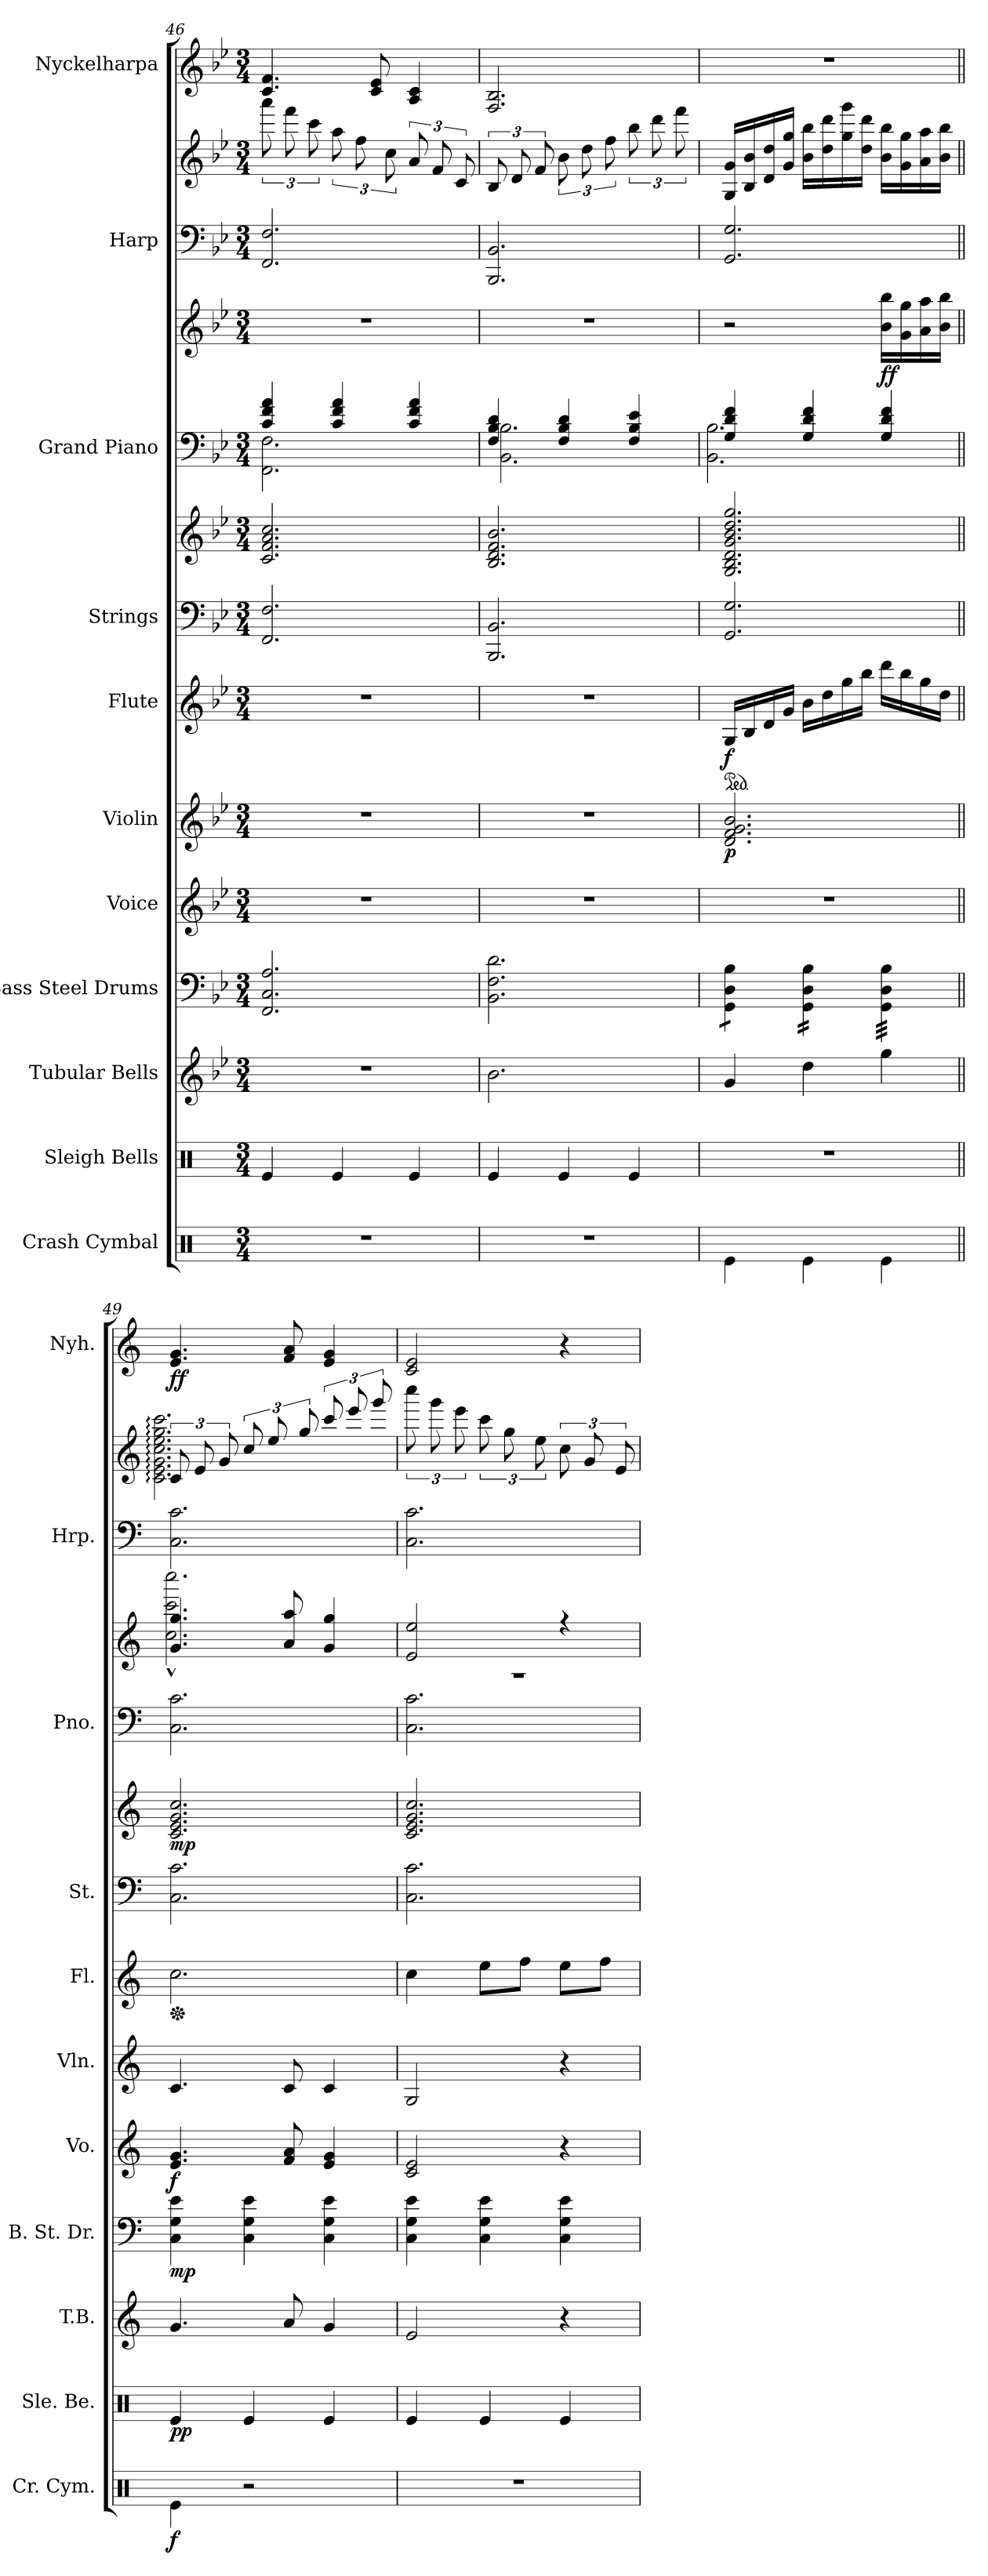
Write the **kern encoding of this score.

**kern	**dynam	**kern	**dynam	**kern	**kern	**dynam	**kern	**dynam	**kern	**dynam	**kern	**dynam	**kern	**kern	**dynam	**kern	**kern	**dynam	**kern	**kern	**kern	**dynam
*part11	*part11	*part10	*part10	*part9	*part8	*part8	*part7	*part7	*part6	*part6	*part5	*part5	*part4	*part4	*part4	*part3	*part3	*part3	*part2	*part2	*part1	*part1
*staff14	*staff14	*staff13	*staff13	*staff12	*staff11	*staff11	*staff10	*staff10	*staff9	*staff9	*staff8	*staff8	*staff7	*staff6	*staff6/7	*staff5	*staff4	*staff4/5	*staff3	*staff2	*staff1	*staff1
*I"Crash Cymbal	*	*I"Sleigh Bells	*	*I"Tubular Bells	*I"Bass Steel Drums	*	*I"Voice	*	*I"Violin	*	*I"Flute	*	*I"Strings	*	*	*I"Grand Piano	*	*	*I"Harp	*	*I"Nyckelharpa	*
*I'Cr. Cym.	*	*I'Sle. Be.	*	*I'T.B.	*I'B. St. Dr.	*	*I'Vo.	*	*I'Vln.	*	*I'Fl.	*	*I'St.	*	*	*I'Pno.	*	*	*I'Hrp.	*	*I'Nyh.	*
!!LO:PB:g=z
*clefX	*	*clefX	*	*clefG2	*clefF4	*	*clefG2	*	*clefG2	*	*clefG2	*	*clefF4	*clefG2	*	*clefF4	*clefG2	*	*clefF4	*clefG2	*clefG2	*
*k[]	*	*k[]	*	*k[b-e-]	*k[b-e-]	*	*k[b-e-]	*	*k[b-e-]	*	*k[b-e-]	*	*k[b-e-]	*k[b-e-]	*	*k[b-e-]	*k[b-e-]	*	*k[b-e-]	*k[b-e-]	*k[b-e-]	*
*M3/4	*	*M3/4	*	*M3/4	*M3/4	*	*M3/4	*	*M3/4	*	*M3/4	*	*M3/4	*M3/4	*	*M3/4	*M3/4	*	*M3/4	*M3/4	*M3/4	*
=46	=46	=46	=46	=46	=46	=46	=46	=46	=46	=46	=46	=46	=46	=46	=46	=46	=46	=46	=46	=46	=46	=46
*	*	*	*	*	*	*	*	*	*	*	*	*	*	*	*	*^	*	*	*	*	*	*
2.r	.	4Re/	.	2.r	2.FF/ 2.C/ 2.A/	.	2.r	.	2.r	.	2.r	.	2.FF/ 2.F/	2.c/ 2.f/ 2.a/ 2.cc/	.	4c/ 4f/ 4a/	2.FF\ 2.F\	2.r	.	2.FF/ 2.F/	12aaa\	4.c/ 4.f/	.
.	.	.	.	.	.	.	.	.	.	.	.	.	.	.	.	.	.	.	.	.	12fff\	.	.
.	.	.	.	.	.	.	.	.	.	.	.	.	.	.	.	.	.	.	.	.	12ccc\	.	.
.	.	4Re/	.	.	.	.	.	.	.	.	.	.	.	.	.	4c/ 4f/ 4a/	.	.	.	.	12aa\	.	.
.	.	.	.	.	.	.	.	.	.	.	.	.	.	.	.	.	.	.	.	.	12ff\	.	.
.	.	.	.	.	.	.	.	.	.	.	.	.	.	.	.	.	.	.	.	.	.	8c/ 8e-/	.
.	.	.	.	.	.	.	.	.	.	.	.	.	.	.	.	.	.	.	.	.	12cc\	.	.
.	.	4Re/	.	.	.	.	.	.	.	.	.	.	.	.	.	4c/ 4f/ 4a/	.	.	.	.	12a/	4A/ 4c/	.
.	.	.	.	.	.	.	.	.	.	.	.	.	.	.	.	.	.	.	.	.	12f/	.	.
.	.	.	.	.	.	.	.	.	.	.	.	.	.	.	.	.	.	.	.	.	12c/	.	.
=47	=47	=47	=47	=47	=47	=47	=47	=47	=47	=47	=47	=47	=47	=47	=47	=47	=47	=47	=47	=47	=47	=47	=47
2.r	.	4Re/	.	2.b-\	2.BB-\ 2.F\ 2.d\	.	2.r	.	2.r	.	2.r	.	2.BBB-/ 2.BB-/	2.B-/ 2.d/ 2.f/ 2.b-/	.	4F/ 4B-/ 4d/	2.BB-\ 2.B-\	2.r	.	2.BBB-/ 2.BB-/	12B-/	2.F/ 2.B-/	.
.	.	.	.	.	.	.	.	.	.	.	.	.	.	.	.	.	.	.	.	.	12d/	.	.
.	.	.	.	.	.	.	.	.	.	.	.	.	.	.	.	.	.	.	.	.	12f/	.	.
.	.	4Re/	.	.	.	.	.	.	.	.	.	.	.	.	.	4F/ 4B-/ 4d/	.	.	.	.	12b-\	.	.
.	.	.	.	.	.	.	.	.	.	.	.	.	.	.	.	.	.	.	.	.	12dd\	.	.
.	.	.	.	.	.	.	.	.	.	.	.	.	.	.	.	.	.	.	.	.	12ff\	.	.
.	.	4Re/	.	.	.	.	.	.	.	.	.	.	.	.	.	4F/ 4B-/ 4e-/	.	.	.	.	12bb-\	.	.
.	.	.	.	.	.	.	.	.	.	.	.	.	.	.	.	.	.	.	.	.	12ddd\	.	.
.	.	.	.	.	.	.	.	.	.	.	.	.	.	.	.	.	.	.	.	.	12fff\	.	.
=48	=48	=48	=48	=48	=48	=48	=48	=48	=48	=48	=48	=48	=48	=48	=48	=48	=48	=48	=48	=48	=48	=48	=48
*	*	*	*	*k[]	*k[]	*	*k[]	*	*k[]	*	*k[]	*	*k[]	*k[]	*	*k[]	*	*k[]	*	*k[]	*k[]	*k[]	*
*	*	*	*	*	*	*	*	*	*	*	*ped	*	*	*	*	*	*	*	*	*	*	*	*
!	!	!	!	!	!	!	!	!	!	!LO:DY:b	!	!LO:DY:b	!	!	!	!	!	!	!	!	!	!	!
*	*	*	*	*	*tremolo	*	*	*	*	*	*	*	*	*	*	*	*	*	*	*	*	*	*
4Re\	.	2.r	.	4g/	8GG\ 8D\ 8B\L	.	2.r	.	2.d/ 2.f/ 2.g/ 2.b/	p	16G/LL	f	2.GG/ 2.G/	2.G/ 2.B/ 2.d/ 2.g/ 2.b/ 2.dd/ 2.gg/	.	4G/ 4d/ 4f/	2.BB\ 2.B\	2r	.	2.GG/ 2.G/	16G/ 16g/LL	2.r	.
.	.	.	.	.	.	.	.	.	.	.	16B/	.	.	.	.	.	.	.	.	.	16B/ 16b/	.	.
.	.	.	.	.	8GG\ 8D\ 8B\J	.	.	.	.	.	16d/	.	.	.	.	.	.	.	.	.	16d/ 16dd/	.	.
.	.	.	.	.	.	.	.	.	.	.	16g/JJ	.	.	.	.	.	.	.	.	.	16g/ 16gg/JJ	.	.
4Re\	.	.	.	4dd\	16GG\ 16D\ 16B\LL	.	.	.	.	.	16b\LL	.	.	.	.	4G/ 4d/ 4f/	.	.	.	.	16b\ 16bb\LL	.	.
.	.	.	.	.	16GG\ 16D\ 16B\	.	.	.	.	.	16dd\	.	.	.	.	.	.	.	.	.	16dd\ 16ddd\	.	.
.	.	.	.	.	16GG\ 16D\ 16B\	.	.	.	.	.	16gg\	.	.	.	.	.	.	.	.	.	16gg\ 16ggg\	.	.
.	.	.	.	.	16GG\ 16D\ 16B\JJ	.	.	.	.	.	16bb\JJ	.	.	.	.	.	.	.	.	.	16dd\ 16ddd\JJ	.	.
!	!	!	!	!	!	!	!	!	!	!	!	!	!	!	!	!	!	!	!LO:DY:b	!	!	!	!
4Re\	.	.	.	4gg\	32GG\ 32D\ 32B\LLL	.	.	.	.	.	16ddd\LL	.	.	.	.	4G/ 4d/ 4f/	.	16b\ 16bb\LL	ff	.	16b\ 16bb\LL	.	.
.	.	.	.	.	32GG\ 32D\ 32B\	.	.	.	.	.	.	.	.	.	.	.	.	.	.	.	.	.	.
.	.	.	.	.	32GG\ 32D\ 32B\	.	.	.	.	.	16bb\	.	.	.	.	.	.	16g\ 16gg\	.	.	16g\ 16gg\	.	.
.	.	.	.	.	32GG\ 32D\ 32B\	.	.	.	.	.	.	.	.	.	.	.	.	.	.	.	.	.	.
.	.	.	.	.	32GG\ 32D\ 32B\	.	.	.	.	.	16gg\	.	.	.	.	.	.	16a\ 16aa\	.	.	16a\ 16aa\	.	.
.	.	.	.	.	32GG\ 32D\ 32B\	.	.	.	.	.	.	.	.	.	.	.	.	.	.	.	.	.	.
.	.	.	.	.	32GG\ 32D\ 32B\	.	.	.	.	.	16dd\JJ	.	.	.	.	.	.	16b\ 16bb\JJ	.	.	16b\ 16bb\JJ	.	.
.	.	.	.	.	32GG\ 32D\ 32B\JJJ	.	.	.	.	.	.	.	.	.	.	.	.	.	.	.	.	.	.
*	*	*	*	*	*Xtremolo	*	*	*	*	*	*	*	*	*	*	*	*	*	*	*	*	*	*
*	*	*	*	*	*	*	*	*	*	*	*	*	*	*	*	*v	*v	*	*	*	*	*	*
!!LO:PB:g=z
=49||	=49||	=49||	=49||	=49||	=49||	=49||	=49||	=49||	=49||	=49||	=49||	=49||	=49||	=49||	=49||	=49||	=49||	=49||	=49||	=49||	=49||	=49||
*	*	*	*	*k[]	*k[]	*	*k[]	*	*k[]	*	*k[]	*	*k[]	*k[]	*	*k[]	*k[]	*	*k[]	*k[]	*k[]	*
*	*	*	*	*	*	*	*	*	*	*	*Xped	*	*	*	*	*	*	*	*	*	*	*
*	*	*	*	*	*	*	*	*	*	*	*	*	*	*	*	*	*^	*	*	*^	*	*
!	!LO:DY:b	!	!LO:DY:b	!	!	!LO:DY:b	!	!LO:DY:b	!	!	!	!	!	!	!LO:DY:b	!	!	!	!	!	!	!	!	!LO:DY:b
4Re\	f	4Re/	pp	4.g/	4C\ 4G\ 4e\	mp	4.e/ 4.g/	f	4.c/	.	2.cc\	.	2.C\ 2.c\	2.c/ 2.e/ 2.g/ 2.cc/	mp	2.C\ 2.c\	4.g/ 4.gg/	2.cc\^^ 2.ccc\^^ 2.cccc\^^	.	2.C\ 2.c\	12c/	2.c\: 2.e\: 2.g\: 2.cc\: 2.ee\: 2.gg\: 2.ccc\:	4.e/ 4.g/	ff
.	.	.	.	.	.	.	.	.	.	.	.	.	.	.	.	.	.	.	.	.	12e/	.	.	.
.	.	.	.	.	.	.	.	.	.	.	.	.	.	.	.	.	.	.	.	.	12g/	.	.	.
2r	.	4Re/	.	.	4C\ 4G\ 4e\	.	.	.	.	.	.	.	.	.	.	.	.	.	.	.	12cc/	.	.	.
.	.	.	.	.	.	.	.	.	.	.	.	.	.	.	.	.	.	.	.	.	12ee/	.	.	.
.	.	.	.	8a/	.	.	8f/ 8a/	.	8c/	.	.	.	.	.	.	.	8a/ 8aa/	.	.	.	.	.	8f/ 8a/	.
.	.	.	.	.	.	.	.	.	.	.	.	.	.	.	.	.	.	.	.	.	12gg/	.	.	.
.	.	4Re/	.	4g/	4C\ 4G\ 4e\	.	4e/ 4g/	.	4c/	.	.	.	.	.	.	.	4g/ 4gg/	.	.	.	12ccc/	.	4e/ 4g/	.
.	.	.	.	.	.	.	.	.	.	.	.	.	.	.	.	.	.	.	.	.	12eee/	.	.	.
.	.	.	.	.	.	.	.	.	.	.	.	.	.	.	.	.	.	.	.	.	12ggg/	.	.	.
*	*	*	*	*	*	*	*	*	*	*	*	*	*	*	*	*	*	*	*	*	*v	*v	*	*
=50	=50	=50	=50	=50	=50	=50	=50	=50	=50	=50	=50	=50	=50	=50	=50	=50	=50	=50	=50	=50	=50	=50	=50
2.r	.	4Re/	.	2e/	4C\ 4G\ 4e\	.	2c/ 2e/	.	2G/	.	4cc\	.	2.C\ 2.c\	2.c/ 2.e/ 2.g/ 2.cc/	.	2.C\ 2.c\	2e/ 2ee/	2.r	.	2.C\ 2.c\	12cccc\	2c/ 2e/	.
.	.	.	.	.	.	.	.	.	.	.	.	.	.	.	.	.	.	.	.	.	12ggg\	.	.
.	.	.	.	.	.	.	.	.	.	.	.	.	.	.	.	.	.	.	.	.	12eee\	.	.
.	.	4Re/	.	.	4C\ 4G\ 4e\	.	.	.	.	.	8ee\L	.	.	.	.	.	.	.	.	.	12ccc\	.	.
.	.	.	.	.	.	.	.	.	.	.	.	.	.	.	.	.	.	.	.	.	12gg\	.	.
.	.	.	.	.	.	.	.	.	.	.	8ff\J	.	.	.	.	.	.	.	.	.	.	.	.
.	.	.	.	.	.	.	.	.	.	.	.	.	.	.	.	.	.	.	.	.	12ee\	.	.
.	.	4Re/	.	4r	4C\ 4G\ 4e\	.	4r	.	4r	.	8ee\L	.	.	.	.	.	4r	.	.	.	12cc\	4r	.
.	.	.	.	.	.	.	.	.	.	.	.	.	.	.	.	.	.	.	.	.	12g/	.	.
.	.	.	.	.	.	.	.	.	.	.	8ff\J	.	.	.	.	.	.	.	.	.	.	.	.
.	.	.	.	.	.	.	.	.	.	.	.	.	.	.	.	.	.	.	.	.	12e/	.	.
*	*	*	*	*	*	*	*	*	*	*	*	*	*	*	*	*	*v	*v	*	*	*	*	*
=	=	=	=	=	=	=	=	=	=	=	=	=	=	=	=	=	=	=	=	=	=	=
*-	*-	*-	*-	*-	*-	*-	*-	*-	*-	*-	*-	*-	*-	*-	*-	*-	*-	*-	*-	*-	*-	*-
